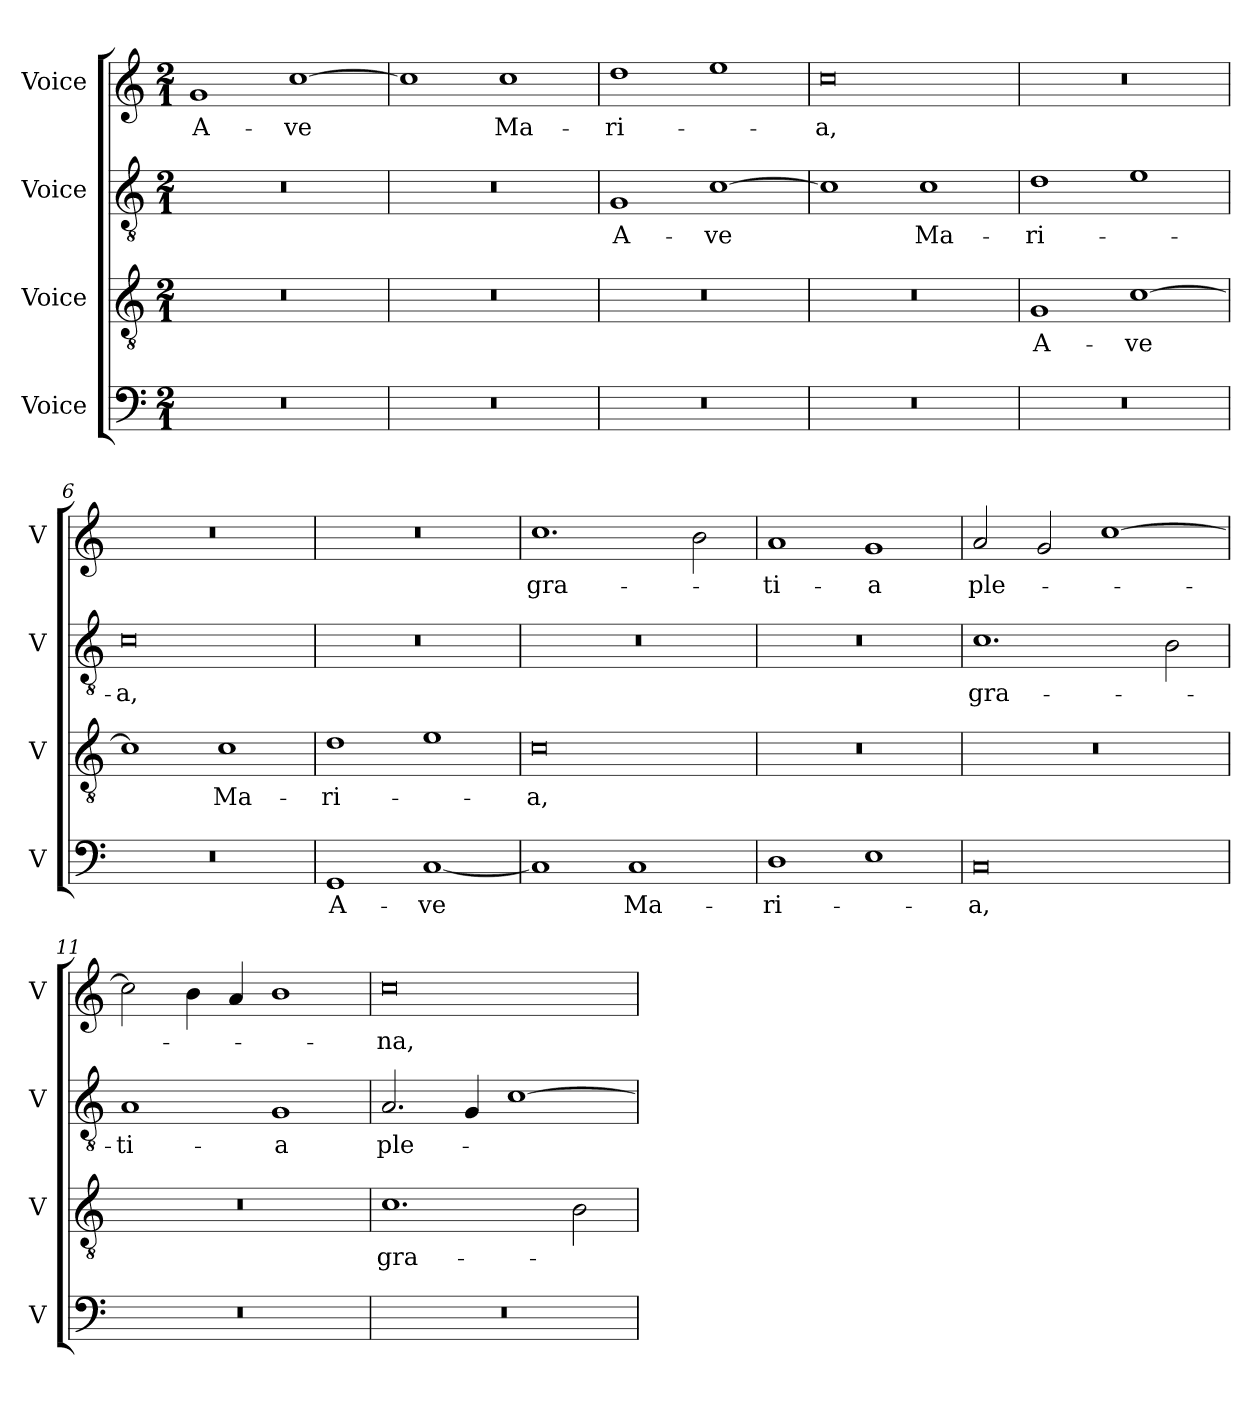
**kern	**text	**kern	**text	**kern	**text	**kern	**text
*part4	*part4	*part3	*part3	*part2	*part2	*part1	*part1
*staff4	*staff4	*staff3	*staff3	*staff2	*staff2	*staff1	*staff1
*I"Voice	*	*I"Voice	*	*I"Voice	*	*I"Voice	*
*I'V	*	*I'V	*	*I'V	*	*I'V	*
*clefF4	*	*clefGv2	*	*clefGv2	*	*clefG2	*
*k[]	*	*k[]	*	*k[]	*	*k[]	*
*M2/1	*	*M2/1	*	*M2/1	*	*M2/1	*
=1	=1	=1	=1	=1	=1	=1	=1
!	!	!	!	!	!	!	!LO:LY:b
0r	.	0r	.	0r	.	1g	A-
!	!	!	!	!	!	!	!LO:LY:b
.	.	.	.	.	.	[1cc	-ve
=2	=2	=2	=2	=2	=2	=2	=2
0r	.	0r	.	0r	.	1cc]	.
!	!	!	!	!	!	!	!LO:LY:b
.	.	.	.	.	.	1cc	Ma-
=3	=3	=3	=3	=3	=3	=3	=3
!	!	!	!	!	!LO:LY:b	!	!LO:LY:b
0r	.	0r	.	1G	A-	1dd	-ri-
!	!	!	!	!	!LO:LY:b	!	!
.	.	.	.	[1c	-ve	1ee	.
=4	=4	=4	=4	=4	=4	=4	=4
!	!	!	!	!	!	!	!LO:LY:b
0r	.	0r	.	1c]	.	0cc	-a,
!	!	!	!	!	!LO:LY:b	!	!
.	.	.	.	1c	Ma-	.	.
=5	=5	=5	=5	=5	=5	=5	=5
!	!	!	!LO:LY:b	!	!LO:LY:b	!	!
0r	.	1G	A-	1d	-ri-	0r	.
!	!	!	!LO:LY:b	!	!	!	!
.	.	[1c	-ve	1e	.	.	.
!!LO:LB:g=z
=6	=6	=6	=6	=6	=6	=6	=6
!	!	!	!	!	!LO:LY:b	!	!
0r	.	1c]	.	0c	-a,	0r	.
!	!	!	!LO:LY:b	!	!	!	!
.	.	1c	Ma-	.	.	.	.
=7	=7	=7	=7	=7	=7	=7	=7
!	!LO:LY:b	!	!LO:LY:b	!	!	!	!
1GG	A-	1d	-ri-	0r	.	0r	.
!	!LO:LY:b	!	!	!	!	!	!
[1C	-ve	1e	.	.	.	.	.
=8	=8	=8	=8	=8	=8	=8	=8
!	!	!	!LO:LY:b	!	!	!	!LO:LY:b
1C]	.	0c	-a,	0r	.	1.cc	gra-
!	!LO:LY:b	!	!	!	!	!	!
1C	Ma-	.	.	.	.	.	.
.	.	.	.	.	.	2b\	.
=9	=9	=9	=9	=9	=9	=9	=9
!	!LO:LY:b	!	!	!	!	!	!LO:LY:b
1D	-ri-	0r	.	0r	.	1a	-ti-
!	!	!	!	!	!	!	!LO:LY:b
1E	.	.	.	.	.	1g	-a
=10	=10	=10	=10	=10	=10	=10	=10
!	!LO:LY:b	!	!	!	!LO:LY:b	!	!LO:LY:b
0C	-a,	0r	.	1.c	gra-	2a/	ple-
.	.	.	.	.	.	2g/	.
.	.	.	.	.	.	[1cc	.
.	.	.	.	2B\	.	.	.
!!LO:LB:g=z
=11	=11	=11	=11	=11	=11	=11	=11
!	!	!	!	!	!LO:LY:b	!	!
0r	.	0r	.	1A	-ti-	2cc\]	.
.	.	.	.	.	.	4b\	.
.	.	.	.	.	.	4a/	.
!	!	!	!	!	!LO:LY:b	!	!
.	.	.	.	1G	-a	1b	.
=12	=12	=12	=12	=12	=12	=12	=12
!	!	!	!LO:LY:b	!	!LO:LY:b	!	!LO:LY:b
0r	.	1.c	gra-	2.A/	ple-	0cc	-na,
.	.	.	.	4G/	.	.	.
.	.	.	.	[1c	.	.	.
.	.	2B\	.	.	.	.	.
=	=	=	=	=	=	=	=
*-	*-	*-	*-	*-	*-	*-	*-
